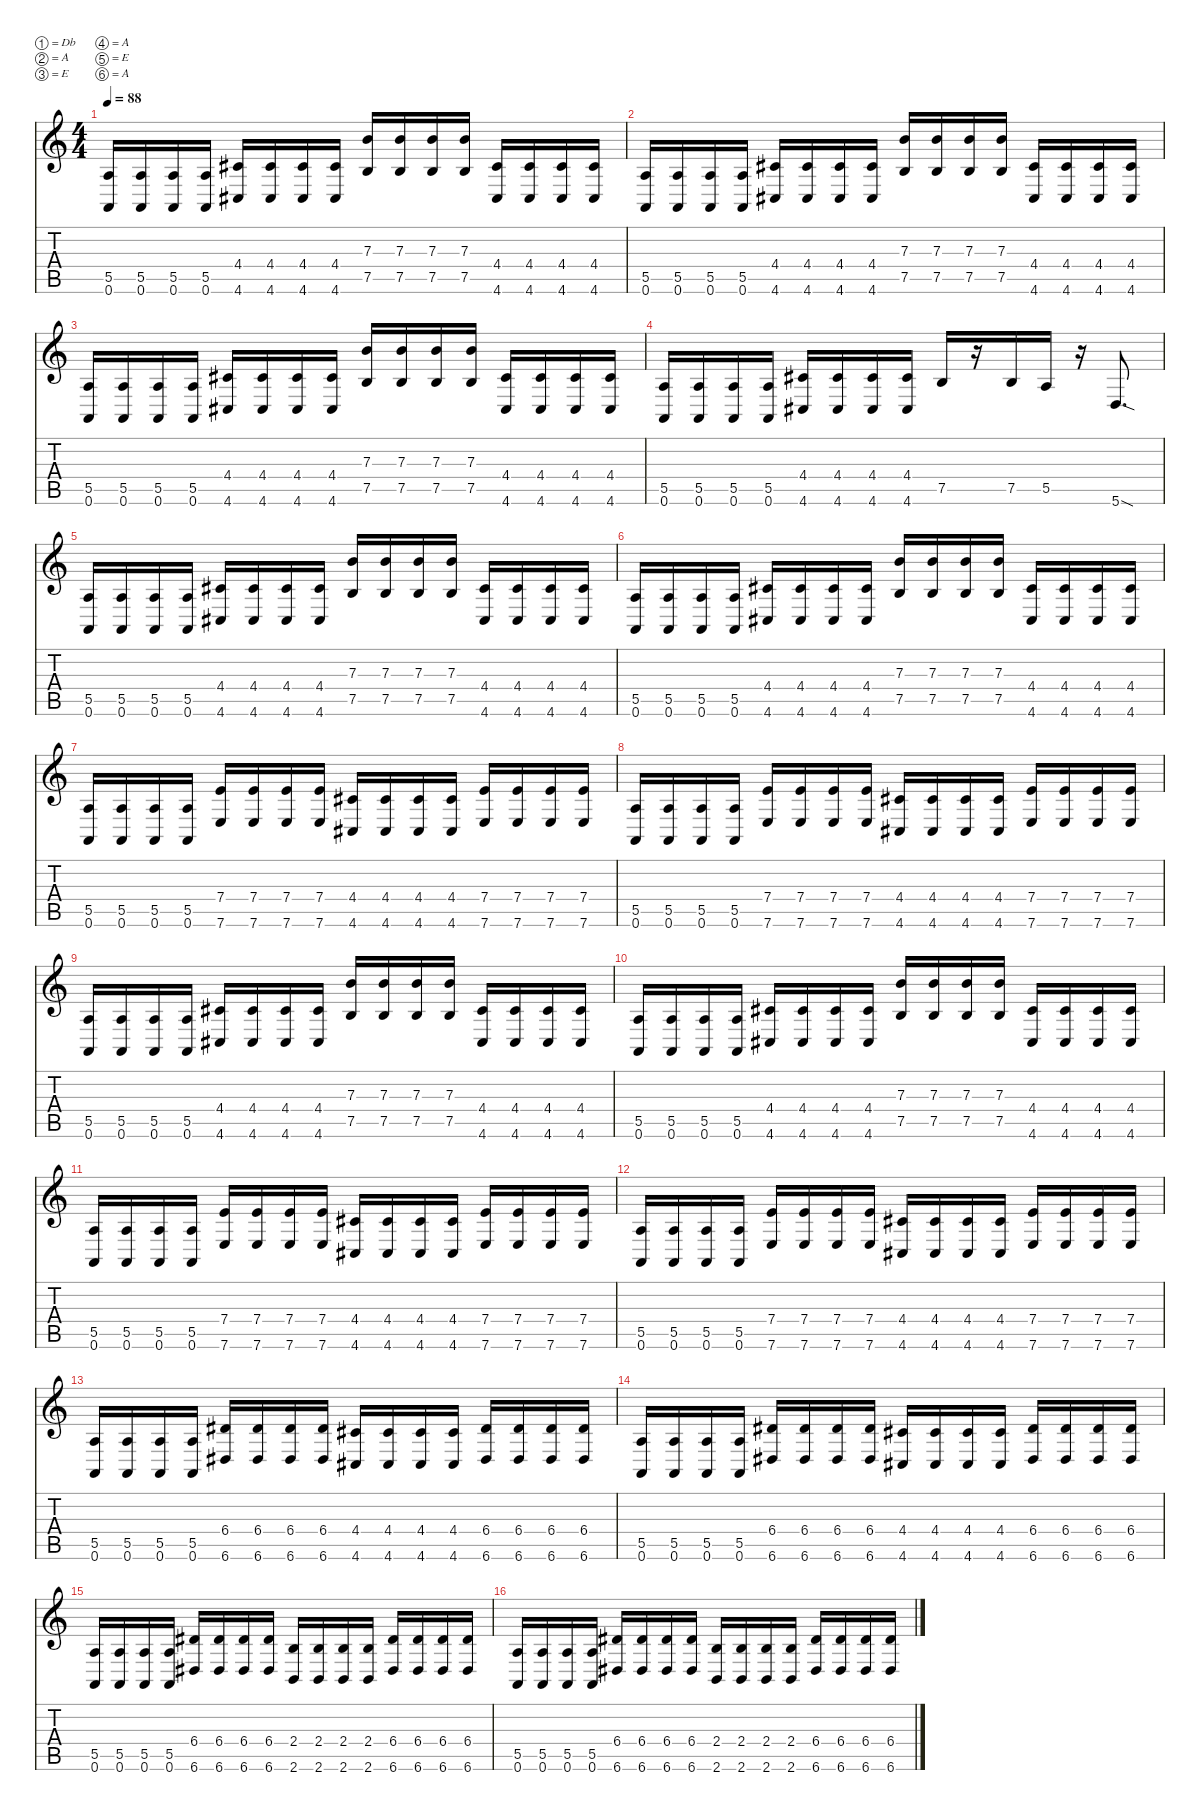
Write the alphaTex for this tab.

\defaultSystemsLayout 4
\hideDynamics
\bracketExtendMode nobrackets
\singleTrackTrackNamePolicy hidden
\multiTrackTrackNamePolicy hidden
\firstSystemTrackNameMode fullname
\otherSystemsTrackNameOrientation horizontal
\track ("Gtr2" "dist.guit.") {instrument distortionguitar}
\staff {score tabs}
\tuning (Db4 A3 E3 A2 E2 A1)
\ts (4 4)
\tempo 88
\clef g2
\ks c
(5.5 0.6).16{dy f beam Up} (5.5 0.6).16{beam Up} (5.5 0.6).16{beam Up} (5.5 0.6).16{beam Up} (4.4{acc #} 4.6{acc #}).16{beam Up} (4.4{acc #} 4.6{acc #}).16{beam Up} (4.4{acc #} 4.6{acc #}).16{beam Up} (4.4{acc #} 4.6{acc #}).16{beam Up} (7.3 7.5).16{beam Up} (7.3 7.5).16{beam Up} (7.3 7.5).16{beam Up} (7.3 7.5).16{beam Up} (4.4{acc #} 4.6{acc #}).16{beam Up} (4.4{acc #} 4.6{acc #}).16{beam Up} (4.4{acc #} 4.6{acc #}).16{beam Up} (4.4{acc #} 4.6{acc #}).16{beam Up} |
(5.5 0.6).16{beam Up} (5.5 0.6).16{beam Up} (5.5 0.6).16{beam Up} (5.5 0.6).16{beam Up} (4.4{acc #} 4.6{acc #}).16{beam Up} (4.4{acc #} 4.6{acc #}).16{beam Up} (4.4{acc #} 4.6{acc #}).16{beam Up} (4.4{acc #} 4.6{acc #}).16{beam Up} (7.3 7.5).16{beam Up} (7.3 7.5).16{beam Up} (7.3 7.5).16{beam Up} (7.3 7.5).16{beam Up} (4.4{acc #} 4.6{acc #}).16{beam Up} (4.4{acc #} 4.6{acc #}).16{beam Up} (4.4{acc #} 4.6{acc #}).16{beam Up} (4.4{acc #} 4.6{acc #}).16{beam Up} |
(5.5 0.6).16{beam Up} (5.5 0.6).16{beam Up} (5.5 0.6).16{beam Up} (5.5 0.6).16{beam Up} (4.4{acc #} 4.6{acc #}).16{beam Up} (4.4{acc #} 4.6{acc #}).16{beam Up} (4.4{acc #} 4.6{acc #}).16{beam Up} (4.4{acc #} 4.6{acc #}).16{beam Up} (7.3 7.5).16{beam Up} (7.3 7.5).16{beam Up} (7.3 7.5).16{beam Up} (7.3 7.5).16{beam Up} (4.4{acc #} 4.6{acc #}).16{beam Up} (4.4{acc #} 4.6{acc #}).16{beam Up} (4.4{acc #} 4.6{acc #}).16{beam Up} (4.4{acc #} 4.6{acc #}).16{beam Up} |
(5.5 0.6).16{beam Up} (5.5 0.6).16{beam Up} (5.5 0.6).16{beam Up} (5.5 0.6).16{beam Up} (4.4{acc #} 4.6{acc #}).16{beam Up} (4.4{acc #} 4.6{acc #}).16{beam Up} (4.4{acc #} 4.6{acc #}).16{beam Up} (4.4{acc #} 4.6{acc #}).16{beam Up} 7.5.16{beam Up} r.16{beam Up} 7.5.16{beam Up} 5.5.16{beam Up} r.16{beam Up} 5.6{sod}.8{d beam Up} |
(5.5 0.6).16{beam Up} (5.5 0.6).16{beam Up} (5.5 0.6).16{beam Up} (5.5 0.6).16{beam Up} (4.4{acc #} 4.6{acc #}).16{beam Up} (4.4{acc #} 4.6{acc #}).16{beam Up} (4.4{acc #} 4.6{acc #}).16{beam Up} (4.4{acc #} 4.6{acc #}).16{beam Up} (7.3 7.5).16{beam Up} (7.3 7.5).16{beam Up} (7.3 7.5).16{beam Up} (7.3 7.5).16{beam Up} (4.4{acc #} 4.6{acc #}).16{beam Up} (4.4{acc #} 4.6{acc #}).16{beam Up} (4.4{acc #} 4.6{acc #}).16{beam Up} (4.4{acc #} 4.6{acc #}).16{beam Up} |
(5.5 0.6).16{beam Up} (5.5 0.6).16{beam Up} (5.5 0.6).16{beam Up} (5.5 0.6).16{beam Up} (4.4{acc #} 4.6{acc #}).16{beam Up} (4.4{acc #} 4.6{acc #}).16{beam Up} (4.4{acc #} 4.6{acc #}).16{beam Up} (4.4{acc #} 4.6{acc #}).16{beam Up} (7.3 7.5).16{beam Up} (7.3 7.5).16{beam Up} (7.3 7.5).16{beam Up} (7.3 7.5).16{beam Up} (4.4{acc #} 4.6{acc #}).16{beam Up} (4.4{acc #} 4.6{acc #}).16{beam Up} (4.4{acc #} 4.6{acc #}).16{beam Up} (4.4{acc #} 4.6{acc #}).16{beam Up} |
(5.5 0.6).16{beam Up} (5.5 0.6).16{beam Up} (5.5 0.6).16{beam Up} (5.5 0.6).16{beam Up} (7.4 7.6).16{beam Up} (7.4 7.6).16{beam Up} (7.4 7.6).16{beam Up} (7.4 7.6).16{beam Up} (4.4{acc #} 4.6{acc #}).16{beam Up} (4.4{acc #} 4.6{acc #}).16{beam Up} (4.4{acc #} 4.6{acc #}).16{beam Up} (4.4{acc #} 4.6{acc #}).16{beam Up} (7.4 7.6).16{beam Up} (7.4 7.6).16{beam Up} (7.4 7.6).16{beam Up} (7.4 7.6).16{beam Up} |
(5.5 0.6).16{beam Up} (5.5 0.6).16{beam Up} (5.5 0.6).16{beam Up} (5.5 0.6).16{beam Up} (7.4 7.6).16{beam Up} (7.4 7.6).16{beam Up} (7.4 7.6).16{beam Up} (7.4 7.6).16{beam Up} (4.4{acc #} 4.6{acc #}).16{beam Up} (4.4{acc #} 4.6{acc #}).16{beam Up} (4.4{acc #} 4.6{acc #}).16{beam Up} (4.4{acc #} 4.6{acc #}).16{beam Up} (7.4 7.6).16{beam Up} (7.4 7.6).16{beam Up} (7.4 7.6).16{beam Up} (7.4 7.6).16{beam Up} |
(5.5 0.6).16{beam Up} (5.5 0.6).16{beam Up} (5.5 0.6).16{beam Up} (5.5 0.6).16{beam Up} (4.4{acc #} 4.6{acc #}).16{beam Up} (4.4{acc #} 4.6{acc #}).16{beam Up} (4.4{acc #} 4.6{acc #}).16{beam Up} (4.4{acc #} 4.6{acc #}).16{beam Up} (7.3 7.5).16{beam Up} (7.3 7.5).16{beam Up} (7.3 7.5).16{beam Up} (7.3 7.5).16{beam Up} (4.4{acc #} 4.6{acc #}).16{beam Up} (4.4{acc #} 4.6{acc #}).16{beam Up} (4.4{acc #} 4.6{acc #}).16{beam Up} (4.4{acc #} 4.6{acc #}).16{beam Up} |
(5.5 0.6).16{beam Up} (5.5 0.6).16{beam Up} (5.5 0.6).16{beam Up} (5.5 0.6).16{beam Up} (4.4{acc #} 4.6{acc #}).16{beam Up} (4.4{acc #} 4.6{acc #}).16{beam Up} (4.4{acc #} 4.6{acc #}).16{beam Up} (4.4{acc #} 4.6{acc #}).16{beam Up} (7.3 7.5).16{beam Up} (7.3 7.5).16{beam Up} (7.3 7.5).16{beam Up} (7.3 7.5).16{beam Up} (4.4{acc #} 4.6{acc #}).16{beam Up} (4.4{acc #} 4.6{acc #}).16{beam Up} (4.4{acc #} 4.6{acc #}).16{beam Up} (4.4{acc #} 4.6{acc #}).16{beam Up} |
(5.5 0.6).16{beam Up} (5.5 0.6).16{beam Up} (5.5 0.6).16{beam Up} (5.5 0.6).16{beam Up} (7.4 7.6).16{beam Up} (7.4 7.6).16{beam Up} (7.4 7.6).16{beam Up} (7.4 7.6).16{beam Up} (4.4{acc #} 4.6{acc #}).16{beam Up} (4.4{acc #} 4.6{acc #}).16{beam Up} (4.4{acc #} 4.6{acc #}).16{beam Up} (4.4{acc #} 4.6{acc #}).16{beam Up} (7.4 7.6).16{beam Up} (7.4 7.6).16{beam Up} (7.4 7.6).16{beam Up} (7.4 7.6).16{beam Up} |
(5.5 0.6).16{beam Up} (5.5 0.6).16{beam Up} (5.5 0.6).16{beam Up} (5.5 0.6).16{beam Up} (7.4 7.6).16{beam Up} (7.4 7.6).16{beam Up} (7.4 7.6).16{beam Up} (7.4 7.6).16{beam Up} (4.4{acc #} 4.6{acc #}).16{beam Up} (4.4{acc #} 4.6{acc #}).16{beam Up} (4.4{acc #} 4.6{acc #}).16{beam Up} (4.4{acc #} 4.6{acc #}).16{beam Up} (7.4 7.6).16{beam Up} (7.4 7.6).16{beam Up} (7.4 7.6).16{beam Up} (7.4 7.6).16{beam Up} |
(5.5 0.6).16{beam Up} (5.5 0.6).16{beam Up} (5.5 0.6).16{beam Up} (5.5 0.6).16{beam Up} (6.4{acc #} 6.6{acc #}).16{beam Up} (6.4{acc #} 6.6{acc #}).16{beam Up} (6.4{acc #} 6.6{acc #}).16{beam Up} (6.4{acc #} 6.6{acc #}).16{beam Up} (4.4{acc #} 4.6{acc #}).16{beam Up} (4.4{acc #} 4.6{acc #}).16{beam Up} (4.4{acc #} 4.6{acc #}).16{beam Up} (4.4{acc #} 4.6{acc #}).16{beam Up} (6.4{acc #} 6.6{acc #}).16{beam Up} (6.4{acc #} 6.6{acc #}).16{beam Up} (6.4{acc #} 6.6{acc #}).16{beam Up} (6.4{acc #} 6.6{acc #}).16{beam Up} |
(5.5 0.6).16{beam Up} (5.5 0.6).16{beam Up} (5.5 0.6).16{beam Up} (5.5 0.6).16{beam Up} (6.4{acc #} 6.6{acc #}).16{beam Up} (6.4{acc #} 6.6{acc #}).16{beam Up} (6.4{acc #} 6.6{acc #}).16{beam Up} (6.4{acc #} 6.6{acc #}).16{beam Up} (4.4{acc #} 4.6{acc #}).16{beam Up} (4.4{acc #} 4.6{acc #}).16{beam Up} (4.4{acc #} 4.6{acc #}).16{beam Up} (4.4{acc #} 4.6{acc #}).16{beam Up} (6.4{acc #} 6.6{acc #}).16{beam Up} (6.4{acc #} 6.6{acc #}).16{beam Up} (6.4{acc #} 6.6{acc #}).16{beam Up} (6.4{acc #} 6.6{acc #}).16{beam Up} |
(5.5 0.6).16{beam Up} (5.5 0.6).16{beam Up} (5.5 0.6).16{beam Up} (5.5 0.6).16{beam Up} (6.4{acc #} 6.6{acc #}).16{beam Up} (6.4{acc #} 6.6{acc #}).16{beam Up} (6.4{acc #} 6.6{acc #}).16{beam Up} (6.4{acc #} 6.6{acc #}).16{beam Up} (2.4 2.6).16{beam Up} (2.4 2.6).16{beam Up} (2.4 2.6).16{beam Up} (2.4 2.6).16{beam Up} (6.4{acc #} 6.6{acc #}).16{beam Up} (6.4{acc #} 6.6{acc #}).16{beam Up} (6.4{acc #} 6.6{acc #}).16{beam Up} (6.4{acc #} 6.6{acc #}).16{beam Up} |
(5.5 0.6).16{beam Up} (5.5 0.6).16{beam Up} (5.5 0.6).16{beam Up} (5.5 0.6).16{beam Up} (6.4{acc #} 6.6{acc #}).16{beam Up} (6.4{acc #} 6.6{acc #}).16{beam Up} (6.4{acc #} 6.6{acc #}).16{beam Up} (6.4{acc #} 6.6{acc #}).16{beam Up} (2.4 2.6).16{beam Up} (2.4 2.6).16{beam Up} (2.4 2.6).16{beam Up} (2.4 2.6).16{beam Up} (6.4{acc #} 6.6{acc #}).16{beam Up} (6.4{acc #} 6.6{acc #}).16{beam Up} (6.4{acc #} 6.6{acc #}).16{beam Up} (6.4{acc #} 6.6{acc #}).16{beam Up}
